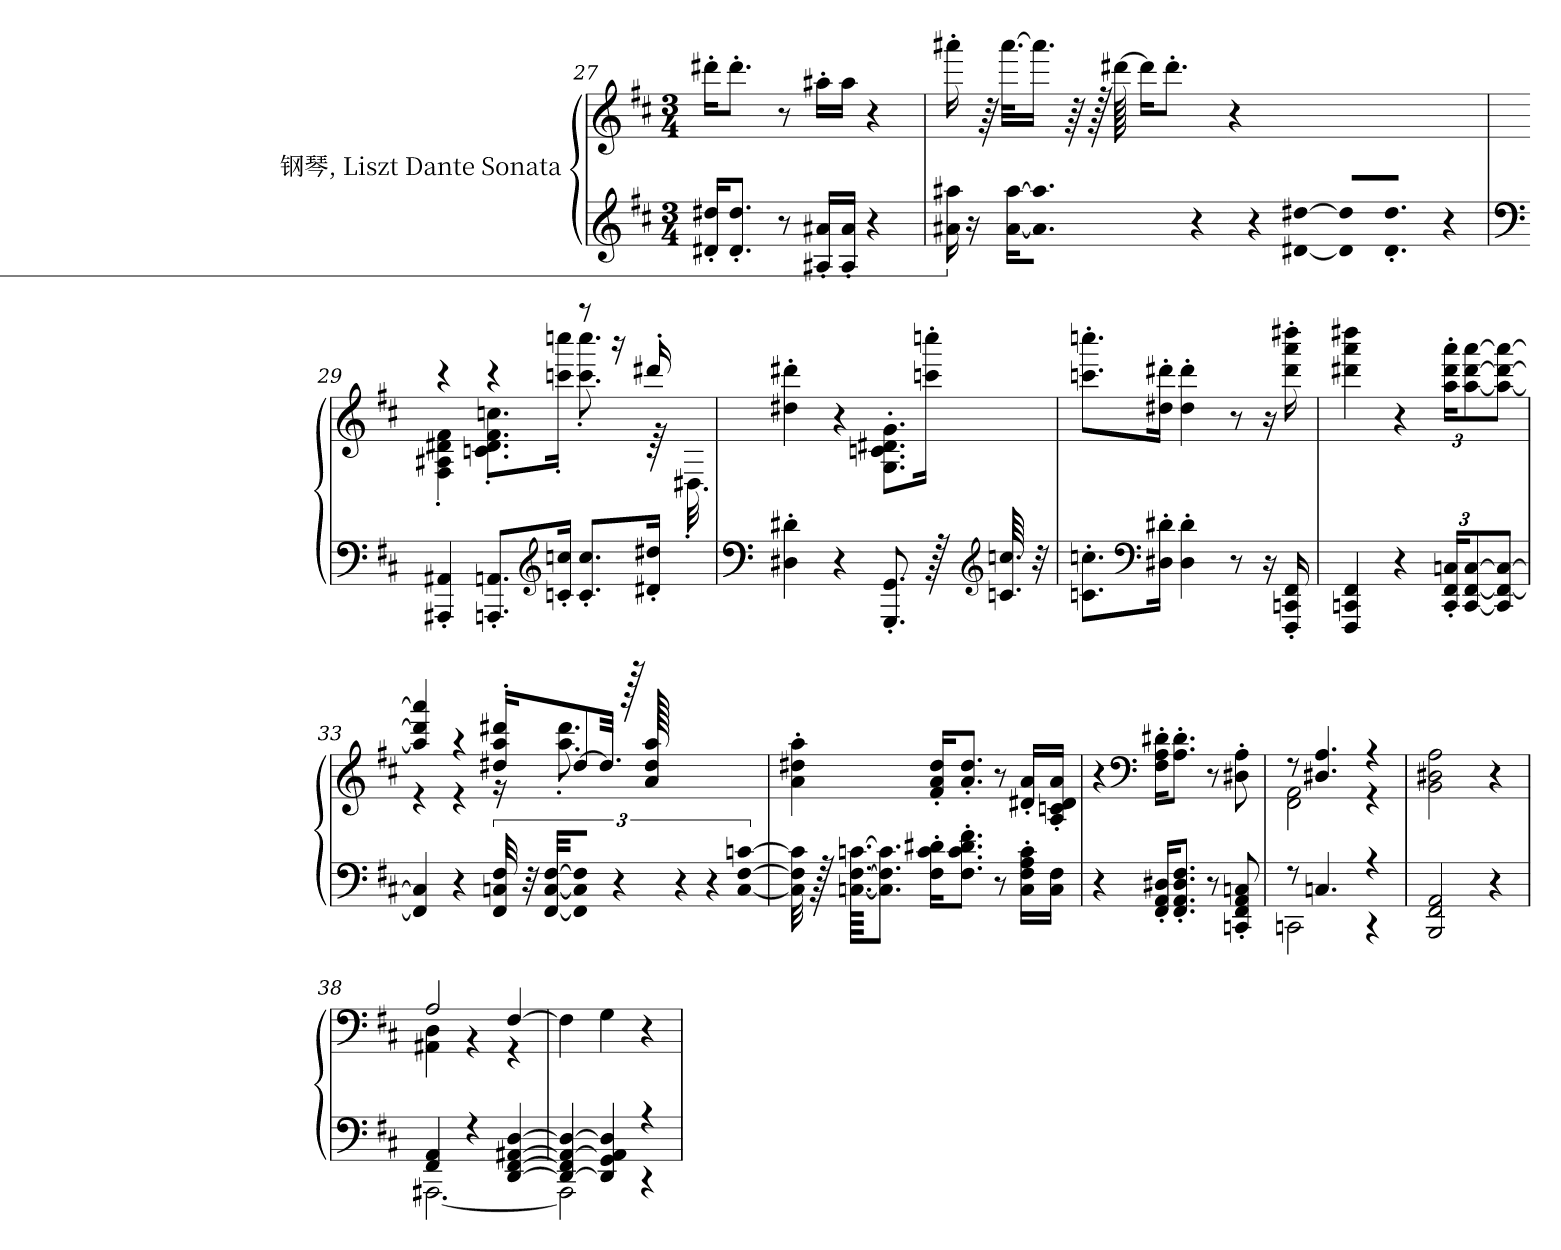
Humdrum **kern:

**kern	**kern
*part1	*part1
*staff2	*staff1
*I"钢琴, Liszt Dante Sonata	*
*clefG2	*clefG2
*k[f#c#]	*k[f#c#]
*M3/4	*M3/4
=27	=27
16d#X/' 16dd#X/'KL	16ddd#X'\KL
8.d#/' 8.dd#/'J	8.ddd#'\J
8r	8r
16A#X/' 16a#X/'LL	16aa#X'\LL
16A#/' 16a#/'JJ	16aa#\JJ
4r	4r
!!LO:PB:g=z
=28	=28
24a#X\ 24aa#X\	16aaa#X'\
24r	.
.	64r
.	[32.aaa#\KLL
[24a#\ [24aa#\LL	.
16.a#\] 16.aa#\]JJ	16.aaa#\JJ]
64r	64r
128r	128r
[128d#X/ [128dd#X/	[128ddd#X\
16d#/] 16dd#/]KL	16ddd#\KL]
8.d#/' 8.dd#/'J	8.ddd#'\J
4r	4r
=29	=29
*clefF4	*
*	*^
4AAA#X/' 4AA#X/'	4r	4F#\' 4A#X\' 4d#X\' 4f#\'
8.AAAn/' 8.AAn/'L	4r	8.cn\' 8.d#\' 8.f#\' 8.ccn\'L
*clefG2	*	*
16cn/' 16ccn/'Jk	.	16cccn\' 16ccccn\'Jk
8.c/' 8.cc/'L	8r	8.ccc\' 8.cccc\'
.	16r	.
16d#X/' 16dd#X/'Jk	16ddd#X'/	64r
.	.	32.D#X'\
*	*v	*v
!!LO:LB:g=z
=30	=30
*clefF4	*
4D#X\' 4d#X\'	4dd#X\' 4ddd#X\'
4r	4r
8.GGG/' 8.GG/'	8.G\' 8.cn\' 8.d#X\' 8.g\'L
128r	16cccn\' 16ccccn\'Jk
*clefG2	*
64.cn/ 64.ccn/	.
32r	.
=31	=31
8.cn\' 8.ccn\'L	8.cccn\' 8.ccccn\'L
*clefF4	*
16D#X\' 16d#X\'Jk	16dd#X\' 16ddd#X\'Jk
4D#\' 4d#\'	4dd#\' 4ddd#\'
8r	8r
16r	16r
16FFF#/' 16CCn/' 16FF#/'	16ddd#\' 16aaa\' 16dddd#X\'
=32	=32
4FFF#/ 4CCn/ 4FF#/	4ddd#X\ 4aaa\ 4dddd#X\
4r	4r
*Xbrackettup	*Xbrackettup
24CC/' 24FF#/' 24Cn/'KL	24aa\' 24ddd#\' 24aaa\'KL
[12CC/ [12FF#/ [12C/	[12aa\ [12ddd#\ [12aaa\
8CC/] 8FF#/_ 8C/_J	8aa\_ 8ddd#\_ 8aaa\_J
!!LO:LB:g=z
=33	=33
*	*^
4FF#/] 4C/]	4aa/] 4ddd#/] 4aaa/]	4r
4r	4r	4r
*brackettup	*	*
48FF#/ 48Cn/ 48F#/	16dd#X/' 16aa/' 16ddd#X/'KL	16r
48r	.	.
[48FF#/ [48C/ [48F#/KKL	.	.
8FF#/] 8C/] 8F#/]J	[8dd#/	8.aa\' 8.ddd#\'
32r	32.dd#/Jkk]	.
64r	.	.
128r	128r	.
[128C\ [128F#\ [128cn\	128a/ 128dd#/ 128aa/	.
*	*v	*v
=34	=34
32C\] 32F#\] 32c\]	4a\' 4dd#X\' 4aa\'
128r	.
[64.Cn\ [64.F#\ [64.cn\KKKL	.
8.C\] 8.F#\] 8.c\]J	.
16F#\' 16c\' 16d#X\'KL	16f#/' 16a/' 16dd#/'KL
8.F#\' 8.c\' 8.d#\' 8.f#\'J	8.a/' 8.dd#/'J
8r	8r
16C\' 16F#\' 16A\' 16c\'LL	16d#X/' 16a/'LL
16C\ 16F#\JJ	16A/' 16cn/' 16d#/' 16a/'JJ
=35	=35
4r	4r
*	*clefF4
16FF#/' 16AA/' 16D#X/'KL	16F#\' 16A\' 16d#X\'KL
8.FF#/' 8.AA/' 8.D#/' 8.F#/'J	8.A\' 8.d#\'J
8r	8r
8CCn/' 8FF#/' 8AA/' 8Cn/'	8D#X\' 8A\'
!!LO:LB:g=z
=36	=36
*^	*^
8r	2CCn\	8r	2FF#\ 2AA\
4.Cn/	.	4.D#X/ 4.A/	.
4r	4r	4r	4r
*v	*v	*	*
*	*v	*v
=37	=37
2BBB/ 2FF#/ 2AA/	2BB\ 2D#X\ 2A\
4r	4r
=38	=38
*^	*^
4FF#/ 4AA/	[2.AAA#X\	2A/	4AA#X\ 4D\
4r	.	.	4r
[4DD/ [4FF#/ [4AA#X/ [4D/	.	[4F#/	4r
*	*	*v	*v
=39	=39	=39
4DD/_ 4FF#/] 4AA#/_ 4D/_	2AAA#\]	4F#\]
4DD/] 4GG/ 4AA#/] 4D/]	.	4G\
4r	4r	4r
*v	*v	*
=	=
*-	*-
